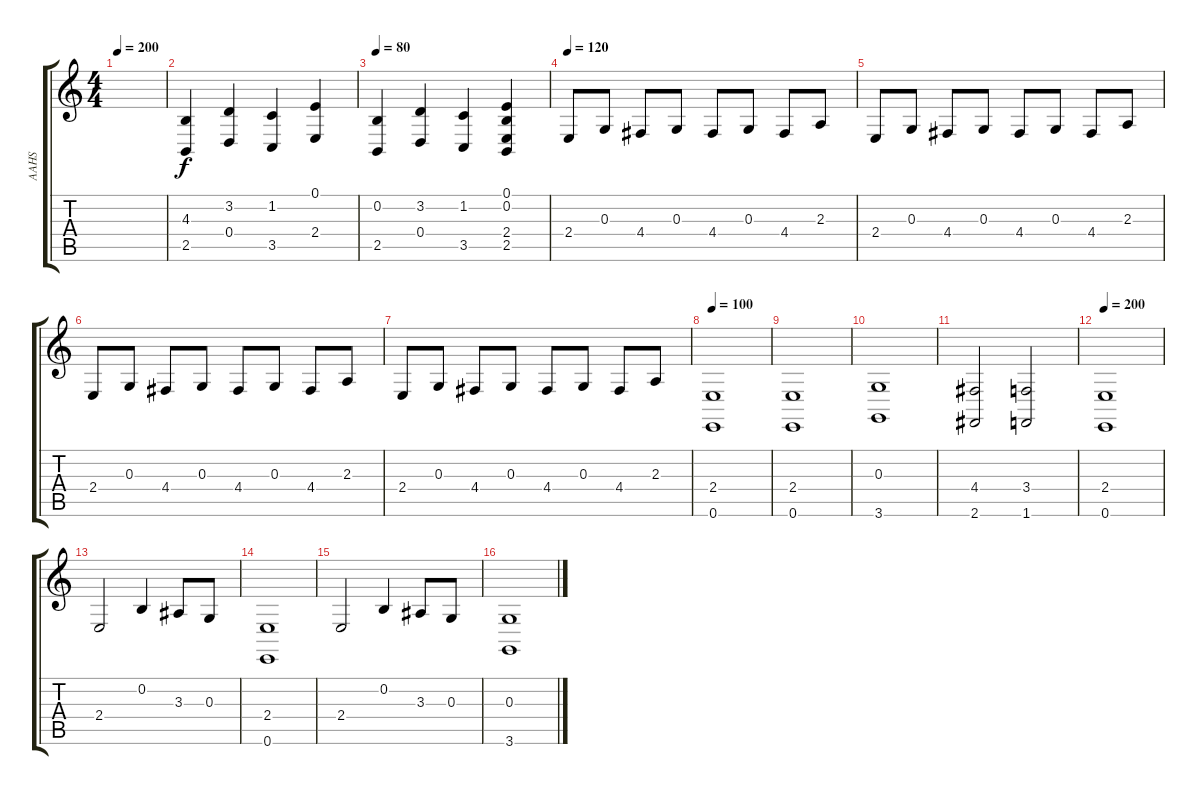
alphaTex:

\track ("AAHS" "AAHS") {instrument stringensemble1}
\staff {score tabs}
\tuning (E4 B3 G3 D3 A2 E2) {hide}
\ts (4 4)
\tempo 200
\tempo 80
\tempo 200
\clef g2
\ks c
|
(4.3 2.5).4 (3.2 0.4).4 (1.2 3.5).4 (0.1 2.4).4 |
\tempo 80
(0.2 2.5).4{volume 11 instrument choiraahs} (3.2 0.4).4{volume 3} (1.2 3.5).4{volume 7} (0.1 0.2 2.4 2.5).4{volume 11} |
\tempo 120
2.4.8{volume 4 instrument electricpiano2} 0.3.8{volume 16} 4.4.8 0.3.8 4.4.8 0.3.8 4.4.8 2.3.8 |
2.4.8 0.3.8 4.4.8 0.3.8 4.4.8 0.3.8 4.4.8 2.3.8 |
2.4.8 0.3.8 4.4.8 0.3.8 4.4.8 0.3.8 4.4.8 2.3.8 |
2.4.8 0.3.8 4.4.8 0.3.8 4.4.8 0.3.8 4.4.8 2.3.8 |
\tempo 100
(2.4 0.6).1 |
(2.4 0.6).1 |
(0.3 3.6).1 |
(4.4 2.6).2 (3.4 1.6).2 |
\tempo 200
(2.4 0.6).1 |
2.4.2 0.2.4 3.3.8 0.3.8 |
(2.4 0.6).1 |
2.4.2 0.2.4 3.3.8 0.3.8 |
(0.3 3.6).1
